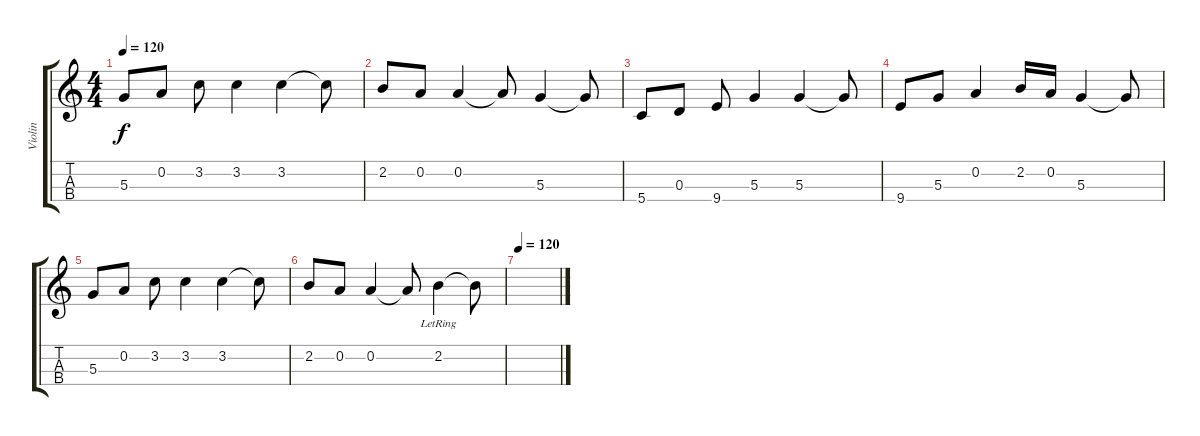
\track ("Violin" "Violin") {instrument violin}
\staff {score tabs}
\tuning (E5 A4 D4 G3) {hide}
\ts (4 4)
\tempo 120
\clef g2
\ks c
5.3.8{dy f} 0.2.8 3.2.8 3.2.4 3.2.4 3.2{t}.8 |
2.2.8 0.2.8 0.2.4 0.2{t}.8 5.3.4 5.3{t}.8 |
5.4.8 0.3.8 9.4.8 5.3.4 5.3.4 5.3{t}.8 |
9.4.8 5.3.8 0.2.4 2.2.16 0.2.16 5.3.4 5.3{t}.8 |
5.3.8 0.2.8 3.2.8 3.2.4 3.2.4 3.2{t}.8 |
2.2.8 0.2.8 0.2.4 0.2{t}.8 2.2{lr}.4 2.2{t}.8 |
\tempo 120
